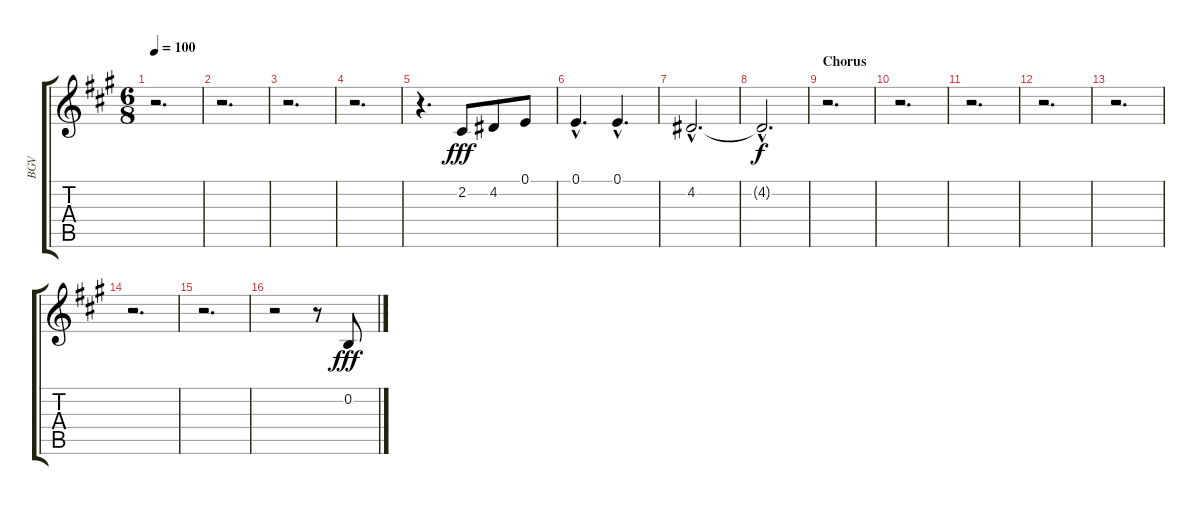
\track ("BGV" "BGV") {instrument altosax}
\staff {score tabs}
\tuning (E4 B3 G3 D3 A2 E2) {hide}
\ts (6 8)
\tempo 100
\clef g2
\ks a
r.2{d dy fff} |
r.2{d} |
r.2{d} |
r.2{d} |
r.4{d} 2.2.8 4.2.8 0.1.8 |
0.1{hac}.4{d} 0.1{hac}.4{d} |
4.2{hac}.2{d} |
4.2{hac t}.2{d dy f} |
\section ("" "Chorus")
r.2{d} |
r.2{d} |
r.2{d} |
r.2{d} |
r.2{d} |
r.2{d} |
r.2{d} |
r.2 r.8 0.2.8{dy fff}
